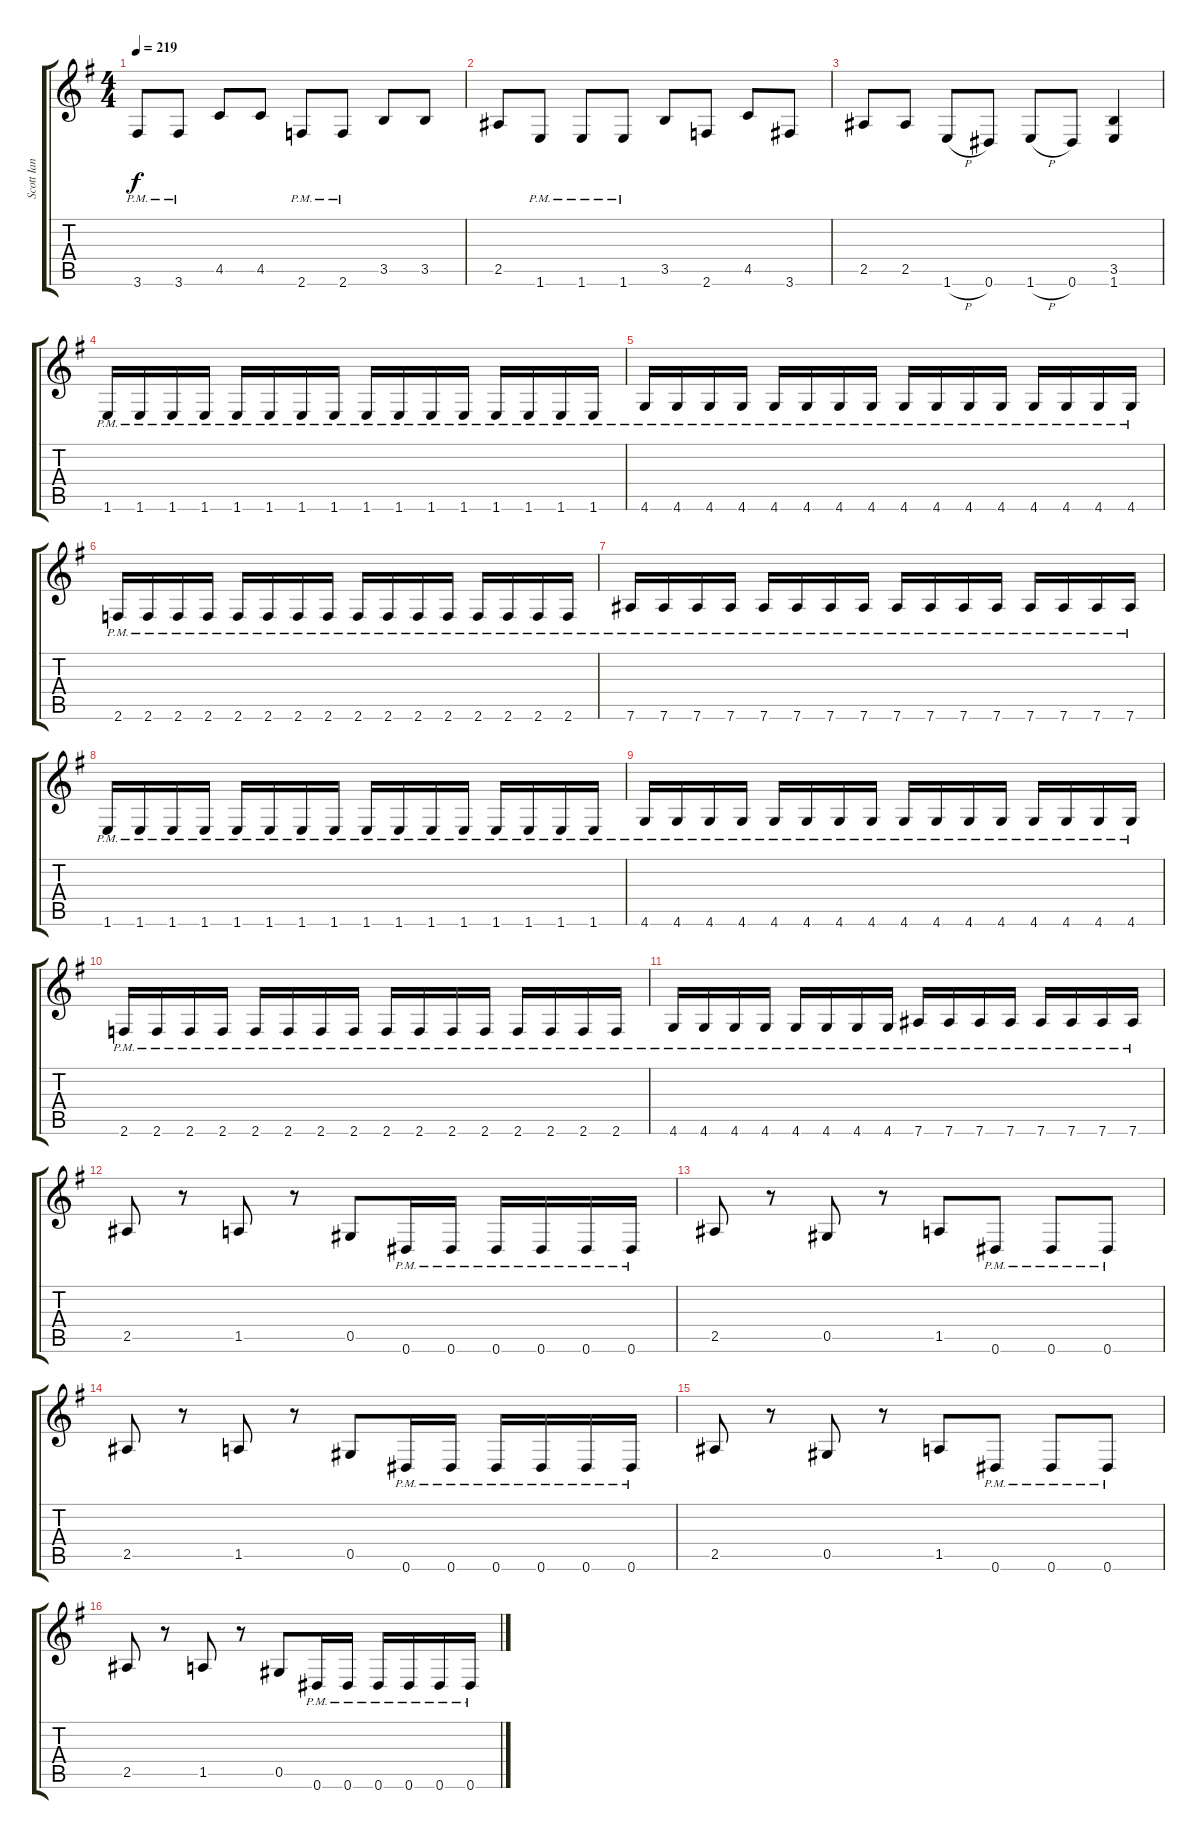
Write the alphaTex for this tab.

\track ("Scott Ian" "Scott Ian") {instrument distortionguitar}
\staff {score tabs}
\tuning (Eb4 Bb3 Gb3 Db3 Ab2 Eb2) {hide}
\ts (4 4)
\tempo 219
\clef g2
\ks g
3.6{pm}.8{dy f} 3.6{pm}.8 4.5.8 4.5.8 2.6{pm}.8 2.6{pm}.8 3.5.8 3.5.8 |
2.5.8 1.6{pm}.8 1.6{pm}.8 1.6{pm}.8 3.5.8 2.6.8 4.5.8 3.6.8 |
2.5.8 2.5.8 1.6{h}.8 0.6.8 1.6{h}.8 0.6.8 (3.5 1.6).4 |
1.6{pm}.16 1.6{pm}.16 1.6{pm}.16 1.6{pm}.16 1.6{pm}.16 1.6{pm}.16 1.6{pm}.16 1.6{pm}.16 1.6{pm}.16 1.6{pm}.16 1.6{pm}.16 1.6{pm}.16 1.6{pm}.16 1.6{pm}.16 1.6{pm}.16 1.6{pm}.16 |
4.6{pm}.16 4.6{pm}.16 4.6{pm}.16 4.6{pm}.16 4.6{pm}.16 4.6{pm}.16 4.6{pm}.16 4.6{pm}.16 4.6{pm}.16 4.6{pm}.16 4.6{pm}.16 4.6{pm}.16 4.6{pm}.16 4.6{pm}.16 4.6{pm}.16 4.6{pm}.16 |
2.6{pm}.16 2.6{pm}.16 2.6{pm}.16 2.6{pm}.16 2.6{pm}.16 2.6{pm}.16 2.6{pm}.16 2.6{pm}.16 2.6{pm}.16 2.6{pm}.16 2.6{pm}.16 2.6{pm}.16 2.6{pm}.16 2.6{pm}.16 2.6{pm}.16 2.6{pm}.16 |
7.6{pm}.16 7.6{pm}.16 7.6{pm}.16 7.6{pm}.16 7.6{pm}.16 7.6{pm}.16 7.6{pm}.16 7.6{pm}.16 7.6{pm}.16 7.6{pm}.16 7.6{pm}.16 7.6{pm}.16 7.6{pm}.16 7.6{pm}.16 7.6{pm}.16 7.6{pm}.16 |
1.6{pm}.16 1.6{pm}.16 1.6{pm}.16 1.6{pm}.16 1.6{pm}.16 1.6{pm}.16 1.6{pm}.16 1.6{pm}.16 1.6{pm}.16 1.6{pm}.16 1.6{pm}.16 1.6{pm}.16 1.6{pm}.16 1.6{pm}.16 1.6{pm}.16 1.6{pm}.16 |
4.6{pm}.16 4.6{pm}.16 4.6{pm}.16 4.6{pm}.16 4.6{pm}.16 4.6{pm}.16 4.6{pm}.16 4.6{pm}.16 4.6{pm}.16 4.6{pm}.16 4.6{pm}.16 4.6{pm}.16 4.6{pm}.16 4.6{pm}.16 4.6{pm}.16 4.6{pm}.16 |
2.6{pm}.16 2.6{pm}.16 2.6{pm}.16 2.6{pm}.16 2.6{pm}.16 2.6{pm}.16 2.6{pm}.16 2.6{pm}.16 2.6{pm}.16 2.6{pm}.16 2.6{pm}.16 2.6{pm}.16 2.6{pm}.16 2.6{pm}.16 2.6{pm}.16 2.6{pm}.16 |
4.6{pm}.16 4.6{pm}.16 4.6{pm}.16 4.6{pm}.16 4.6{pm}.16 4.6{pm}.16 4.6{pm}.16 4.6{pm}.16 7.6{pm}.16 7.6{pm}.16 7.6{pm}.16 7.6{pm}.16 7.6{pm}.16 7.6{pm}.16 7.6{pm}.16 7.6{pm}.16 |
2.5.8 r.8 1.5.8 r.8 0.5.8 0.6{pm}.16 0.6{pm}.16 0.6{pm}.16 0.6{pm}.16 0.6{pm}.16 0.6{pm}.16 |
2.5.8 r.8 0.5.8 r.8 1.5.8 0.6{pm}.8 0.6{pm}.8 0.6{pm}.8 |
2.5.8 r.8 1.5.8 r.8 0.5.8 0.6{pm}.16 0.6{pm}.16 0.6{pm}.16 0.6{pm}.16 0.6{pm}.16 0.6{pm}.16 |
2.5.8 r.8 0.5.8 r.8 1.5.8 0.6{pm}.8 0.6{pm}.8 0.6{pm}.8 |
2.5.8 r.8 1.5.8 r.8 0.5.8 0.6{pm}.16 0.6{pm}.16 0.6{pm}.16 0.6{pm}.16 0.6{pm}.16 0.6{pm}.16
